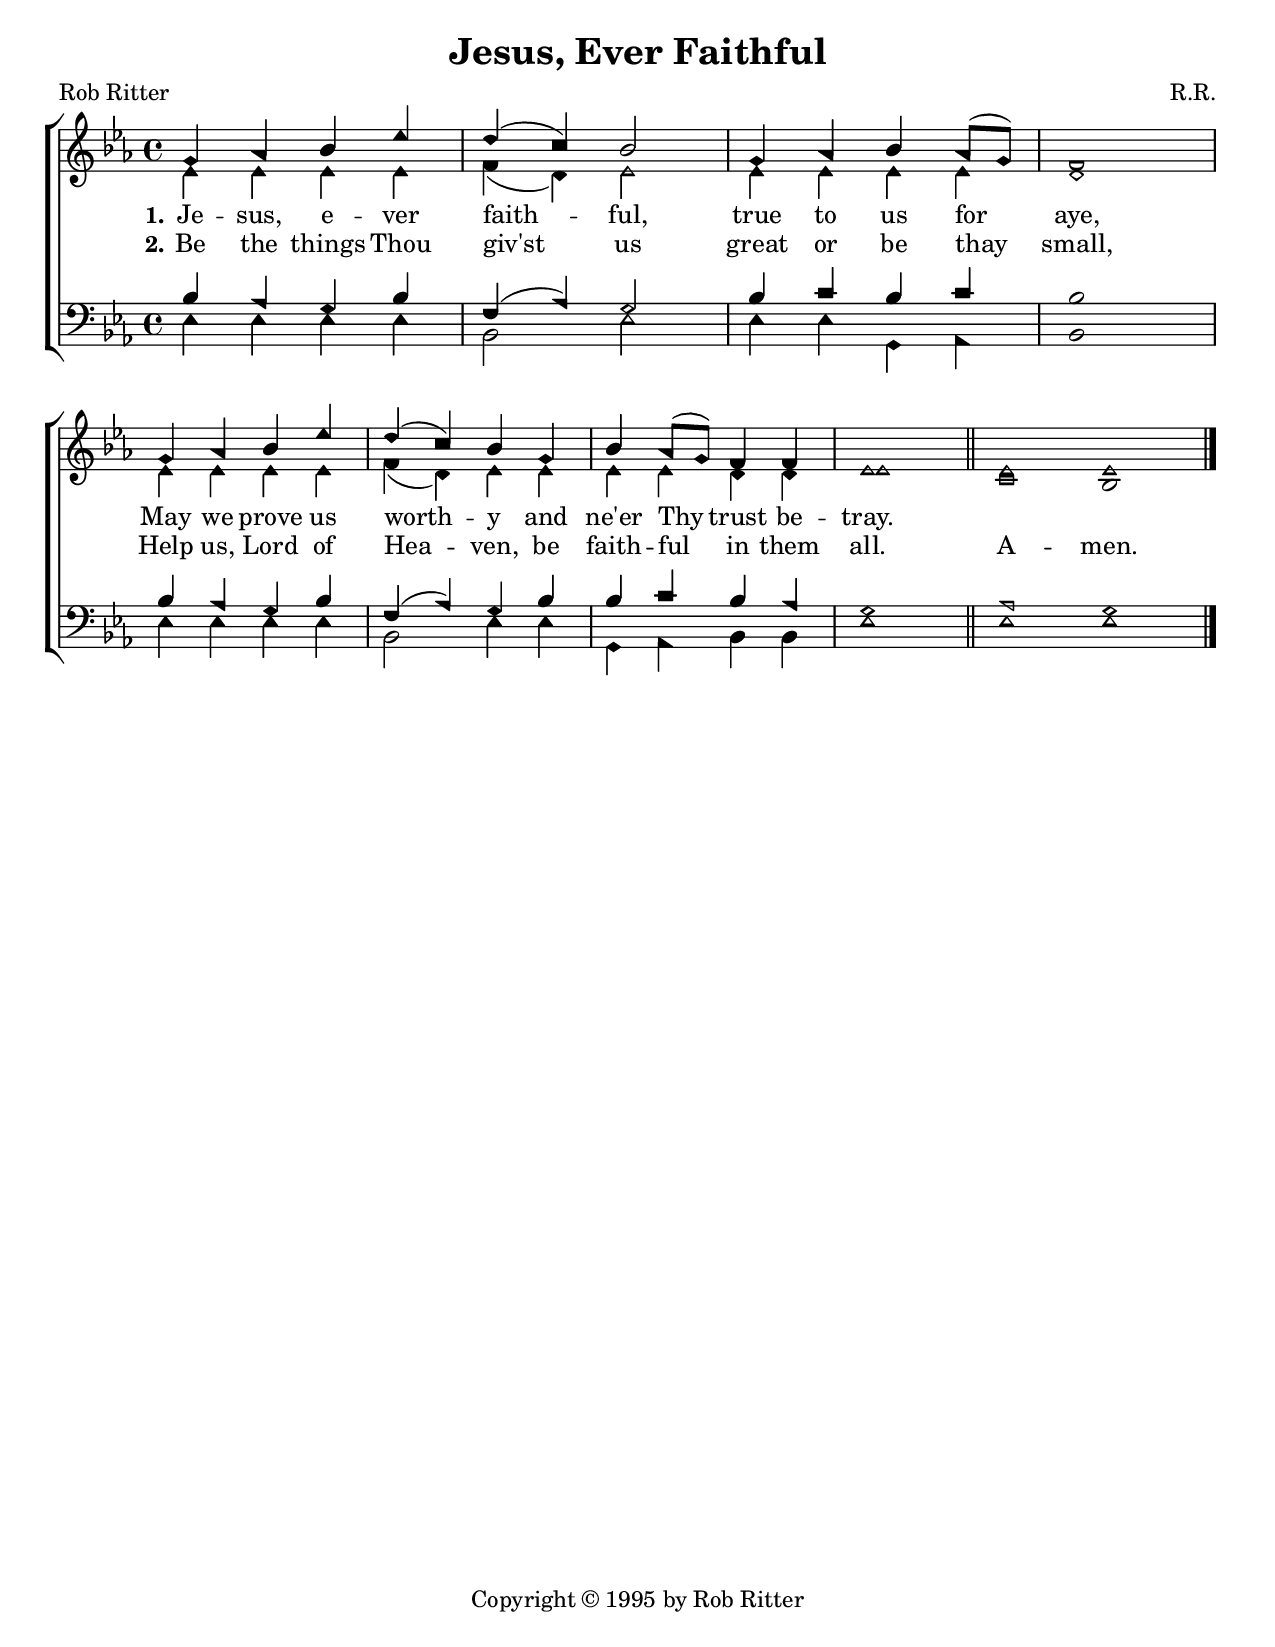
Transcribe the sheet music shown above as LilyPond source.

\version "2.18.2"

\header {
 	title = "Jesus, Ever Faithful"
 	composer = "R.R."
 	poet = "Rob Ritter"
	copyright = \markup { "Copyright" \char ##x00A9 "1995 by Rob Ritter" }
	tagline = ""
}


\paper {
	#(set-paper-size "letter")
	indent = 0
  	page-count = #1
}


global = {
 	\key ees \major
 	\time 4/4
	\aikenHeads
  	\large
  	\override Score.BarNumber.break-visibility = ##(#f #f #f)
 	%\partial 4
}


soprano = \relative c'' {
 	\global
	g4 aes bes ees d( c) bes2 g4 aes bes aes8( g) f1 \break
	g4 aes bes ees d( c) bes g bes aes8( g) f4 f ees1 \bar "||"
	ees1 \bar "" ees
	\bar "|."

}


alto = \relative c' {
	\global
	ees4 ees ees ees f( d) ees2 ees4 ees ees ees d1
	ees4 ees ees ees f( d) ees ees ees ees d d ees1
	c1 bes
}


tenor = \relative c' {
	\global
	\clef "bass"
	bes4 aes g bes f( aes) g2 bes4 c bes c bes1
	bes4 aes g bes f( aes) g bes bes c bes aes g1
	aes1 g
}


bass = \relative c {
	\global
	\clef "bass"
	ees4 ees ees ees bes2 ees ees4 ees g, aes bes1
	ees4 ees ees ees bes2 ees4 ees g, aes bes bes ees1
	ees1 ees
}


verseOne = \lyricmode {
	\set stanza = "1."
	Je -- sus, e -- ver faith -- ful, true to us for aye,
	May we prove us worth -- y and ne'er Thy trust be -- tray.
}


verseTwo = \lyricmode {
	\set stanza = "2."
	Be the things Thou giv'st us great or be thay small,
	Help us, Lord of Hea -- ven, be faith -- ful in them all.
	A -- men.
}


\score{
	\new ChoirStaff <<
		\new Staff \with {midiInstrument = #"acoustic grand"} <<
			\new Voice = "soprano" {\voiceOne \soprano}
			\new Voice = "alto" {\voiceTwo \alto}
		>>
		
		\new Lyrics {
			\lyricsto "soprano" \verseOne
		}
		\new Lyrics {
			\lyricsto "soprano" \verseTwo
		}
		\new Staff  \with {midiInstrument = #"acoustic grand"}<<
			\new Voice = "tenor" {\voiceThree \tenor}
			\new Voice = "bass" {\voiceFour \bass}
		>>
		
	>>
	
	\layout{}
	\midi{
		\tempo 4 = 100
	}
}
